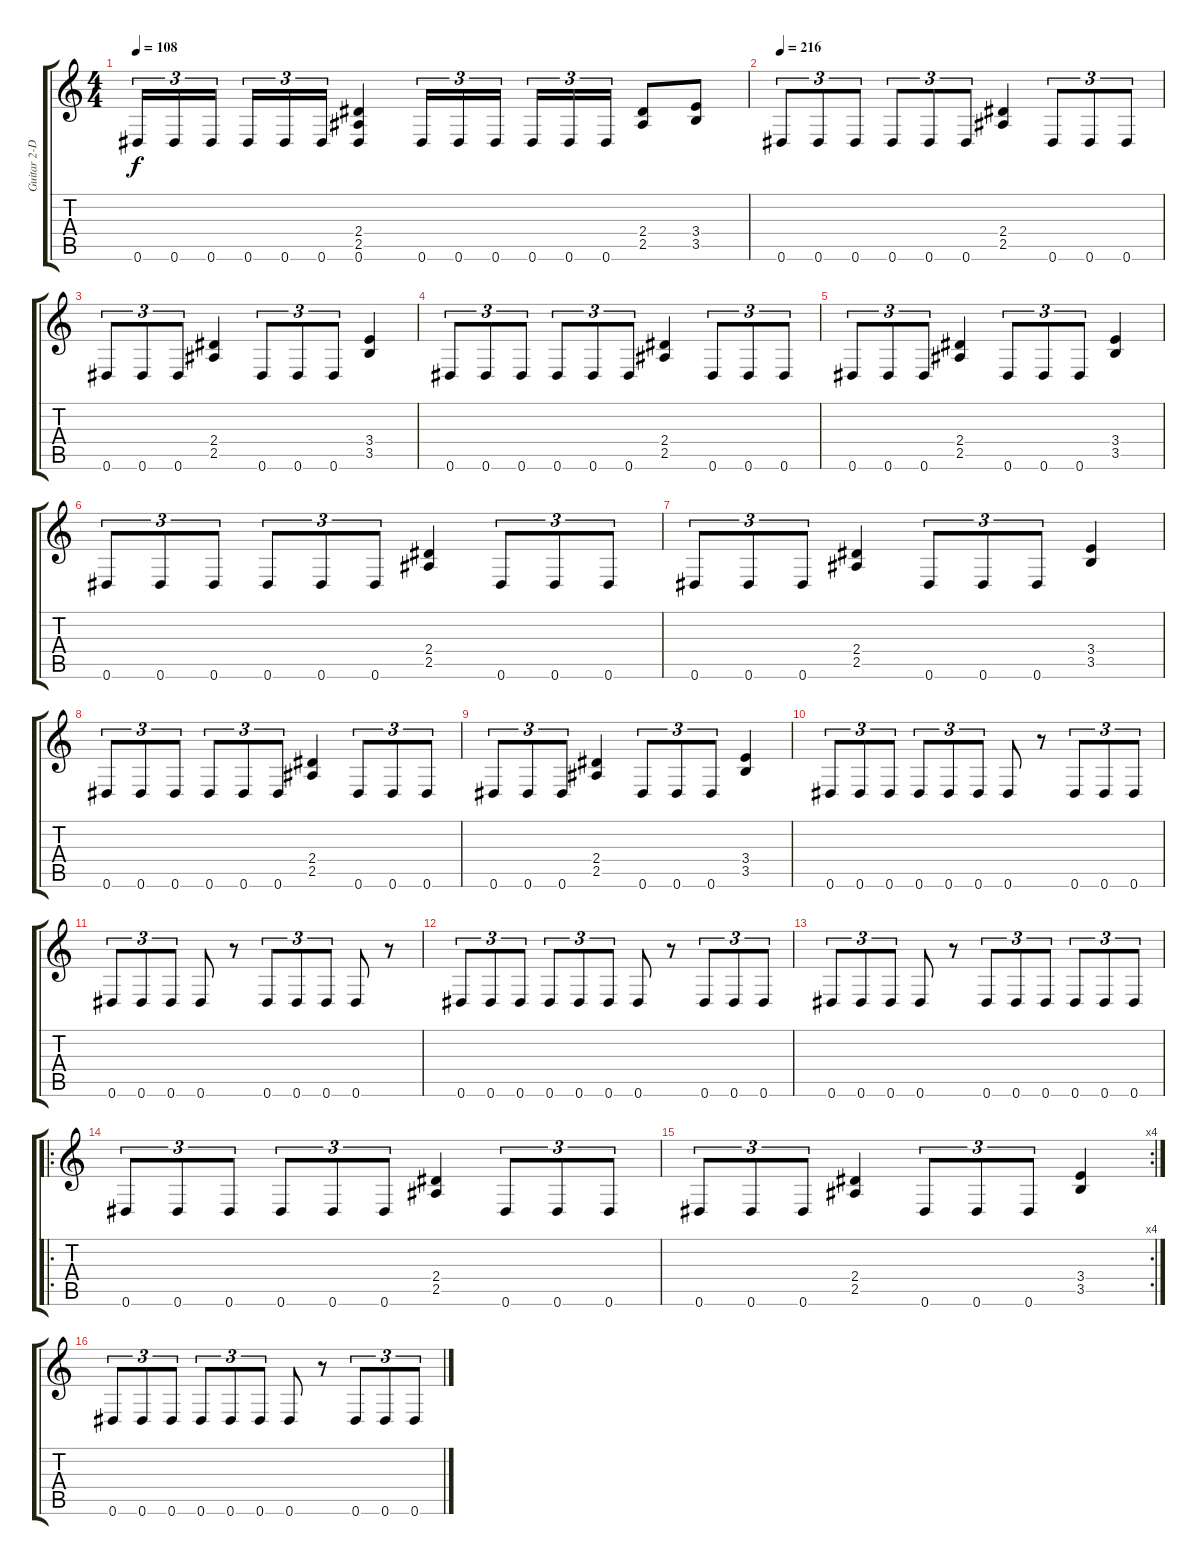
\track ("Guitar 2-Dist" "Guitar 2-D") {instrument distortionguitar}
\staff {score tabs}
\tuning (Eb4 Bb3 Gb3 Db3 Ab2 Eb2) {hide}
\ts (4 4)
\tempo 108
\clef g2
\ks c
0.6.16{tu (3 2) dy f} 0.6.16{tu (3 2)} 0.6.16{tu (3 2)} 0.6.16{tu (3 2)} 0.6.16{tu (3 2)} 0.6.16{tu (3 2)} (2.4 2.5 0.6).4 0.6.16{tu (3 2)} 0.6.16{tu (3 2)} 0.6.16{tu (3 2)} 0.6.16{tu (3 2)} 0.6.16{tu (3 2)} 0.6.16{tu (3 2)} (2.4 2.5).8 (3.4 3.5).8 |
\tempo 216
0.6.8{tu (3 2)} 0.6.8{tu (3 2)} 0.6.8{tu (3 2)} 0.6.8{tu (3 2)} 0.6.8{tu (3 2)} 0.6.8{tu (3 2)} (2.4 2.5).4 0.6.8{tu (3 2)} 0.6.8{tu (3 2)} 0.6.8{tu (3 2)} |
0.6.8{tu (3 2)} 0.6.8{tu (3 2)} 0.6.8{tu (3 2)} (2.4 2.5).4 0.6.8{tu (3 2)} 0.6.8{tu (3 2)} 0.6.8{tu (3 2)} (3.4 3.5).4 |
0.6.8{tu (3 2)} 0.6.8{tu (3 2)} 0.6.8{tu (3 2)} 0.6.8{tu (3 2)} 0.6.8{tu (3 2)} 0.6.8{tu (3 2)} (2.4 2.5).4 0.6.8{tu (3 2)} 0.6.8{tu (3 2)} 0.6.8{tu (3 2)} |
0.6.8{tu (3 2)} 0.6.8{tu (3 2)} 0.6.8{tu (3 2)} (2.4 2.5).4 0.6.8{tu (3 2)} 0.6.8{tu (3 2)} 0.6.8{tu (3 2)} (3.4 3.5).4 |
0.6.8{tu (3 2)} 0.6.8{tu (3 2)} 0.6.8{tu (3 2)} 0.6.8{tu (3 2)} 0.6.8{tu (3 2)} 0.6.8{tu (3 2)} (2.4 2.5).4 0.6.8{tu (3 2)} 0.6.8{tu (3 2)} 0.6.8{tu (3 2)} |
0.6.8{tu (3 2)} 0.6.8{tu (3 2)} 0.6.8{tu (3 2)} (2.4 2.5).4 0.6.8{tu (3 2)} 0.6.8{tu (3 2)} 0.6.8{tu (3 2)} (3.4 3.5).4 |
0.6.8{tu (3 2)} 0.6.8{tu (3 2)} 0.6.8{tu (3 2)} 0.6.8{tu (3 2)} 0.6.8{tu (3 2)} 0.6.8{tu (3 2)} (2.4 2.5).4 0.6.8{tu (3 2)} 0.6.8{tu (3 2)} 0.6.8{tu (3 2)} |
0.6.8{tu (3 2)} 0.6.8{tu (3 2)} 0.6.8{tu (3 2)} (2.4 2.5).4 0.6.8{tu (3 2)} 0.6.8{tu (3 2)} 0.6.8{tu (3 2)} (3.4 3.5).4 |
0.6.8{tu (3 2)} 0.6.8{tu (3 2)} 0.6.8{tu (3 2)} 0.6.8{tu (3 2)} 0.6.8{tu (3 2)} 0.6.8{tu (3 2)} 0.6.8 r.8 0.6.8{tu (3 2)} 0.6.8{tu (3 2)} 0.6.8{tu (3 2)} |
0.6.8{tu (3 2)} 0.6.8{tu (3 2)} 0.6.8{tu (3 2)} 0.6.8 r.8 0.6.8{tu (3 2)} 0.6.8{tu (3 2)} 0.6.8{tu (3 2)} 0.6.8 r.8 |
0.6.8{tu (3 2)} 0.6.8{tu (3 2)} 0.6.8{tu (3 2)} 0.6.8{tu (3 2)} 0.6.8{tu (3 2)} 0.6.8{tu (3 2)} 0.6.8 r.8 0.6.8{tu (3 2)} 0.6.8{tu (3 2)} 0.6.8{tu (3 2)} |
0.6.8{tu (3 2)} 0.6.8{tu (3 2)} 0.6.8{tu (3 2)} 0.6.8 r.8 0.6.8{tu (3 2)} 0.6.8{tu (3 2)} 0.6.8{tu (3 2)} 0.6.8{tu (3 2)} 0.6.8{tu (3 2)} 0.6.8{tu (3 2)} |
\ro
0.6.8{tu (3 2)} 0.6.8{tu (3 2)} 0.6.8{tu (3 2)} 0.6.8{tu (3 2)} 0.6.8{tu (3 2)} 0.6.8{tu (3 2)} (2.4 2.5).4 0.6.8{tu (3 2)} 0.6.8{tu (3 2)} 0.6.8{tu (3 2)} |
\rc 4
0.6.8{tu (3 2)} 0.6.8{tu (3 2)} 0.6.8{tu (3 2)} (2.4 2.5).4 0.6.8{tu (3 2)} 0.6.8{tu (3 2)} 0.6.8{tu (3 2)} (3.4 3.5).4 |
0.6.8{tu (3 2)} 0.6.8{tu (3 2)} 0.6.8{tu (3 2)} 0.6.8{tu (3 2)} 0.6.8{tu (3 2)} 0.6.8{tu (3 2)} 0.6.8 r.8 0.6.8{tu (3 2)} 0.6.8{tu (3 2)} 0.6.8{tu (3 2)}
